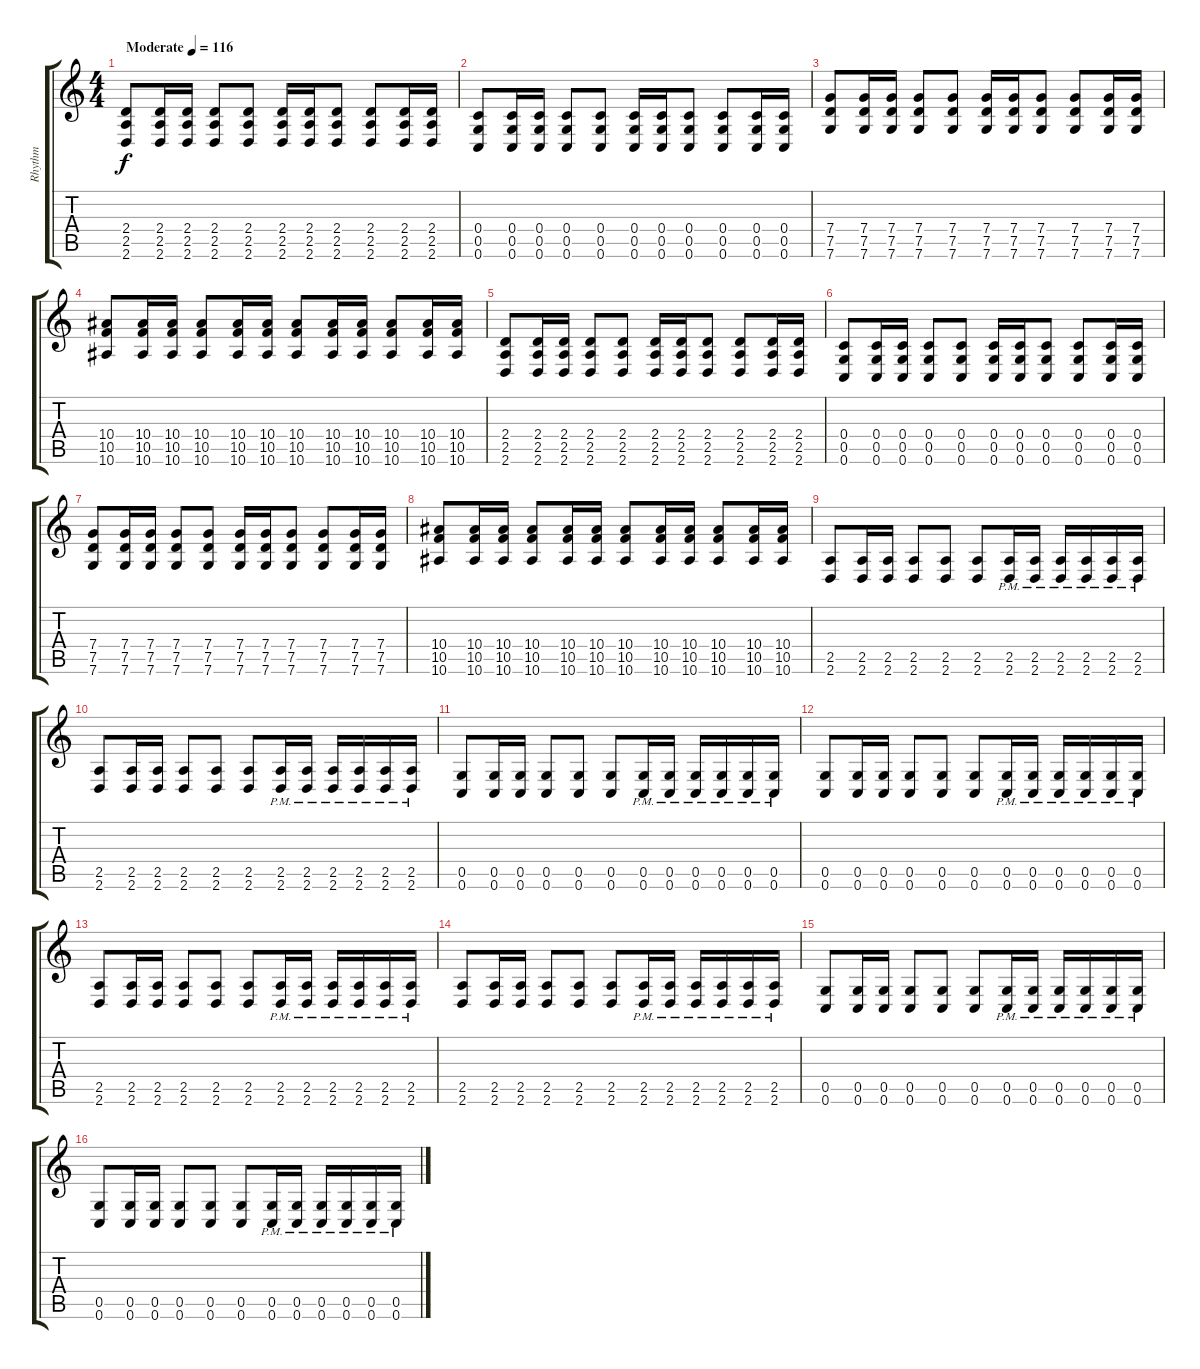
\track ("Rhythm" "Rhythm") {instrument distortionguitar}
\staff {score tabs}
\tuning (D4 A3 F3 C3 G2 C2) {hide}
\ts (4 4)
\tempo (116 "Moderate")
\clef g2
\ks c
(2.4 2.5 2.6).8{dy f instrument distortionguitar} (2.4 2.5 2.6).16 (2.4 2.5 2.6).16 (2.4 2.5 2.6).8 (2.4 2.5 2.6).8 (2.4 2.5 2.6).16 (2.4 2.5 2.6).16 (2.4 2.5 2.6).8 (2.4 2.5 2.6).8 (2.4 2.5 2.6).16 (2.4 2.5 2.6).16 |
(0.4 0.5 0.6).8 (0.4 0.5 0.6).16 (0.4 0.5 0.6).16 (0.4 0.5 0.6).8 (0.4 0.5 0.6).8 (0.4 0.5 0.6).16 (0.4 0.5 0.6).16 (0.4 0.5 0.6).8 (0.4 0.5 0.6).8 (0.4 0.5 0.6).16 (0.4 0.5 0.6).16 |
(7.4 7.5 7.6).8 (7.4 7.5 7.6).16 (7.4 7.5 7.6).16 (7.4 7.5 7.6).8 (7.4 7.5 7.6).8 (7.4 7.5 7.6).16 (7.4 7.5 7.6).16 (7.4 7.5 7.6).8 (7.4 7.5 7.6).8 (7.4 7.5 7.6).16 (7.4 7.5 7.6).16 |
(10.4 10.5 10.6).8 (10.4 10.5 10.6).16 (10.4 10.5 10.6).16 (10.4 10.5 10.6).8 (10.4 10.5 10.6).16 (10.4 10.5 10.6).16 (10.4 10.5 10.6).8 (10.4 10.5 10.6).16 (10.4 10.5 10.6).16 (10.4 10.5 10.6).8 (10.4 10.5 10.6).16 (10.4 10.5 10.6).16 |
(2.4 2.5 2.6).8 (2.4 2.5 2.6).16 (2.4 2.5 2.6).16 (2.4 2.5 2.6).8 (2.4 2.5 2.6).8 (2.4 2.5 2.6).16 (2.4 2.5 2.6).16 (2.4 2.5 2.6).8 (2.4 2.5 2.6).8 (2.4 2.5 2.6).16 (2.4 2.5 2.6).16 |
(0.4 0.5 0.6).8 (0.4 0.5 0.6).16 (0.4 0.5 0.6).16 (0.4 0.5 0.6).8 (0.4 0.5 0.6).8 (0.4 0.5 0.6).16 (0.4 0.5 0.6).16 (0.4 0.5 0.6).8 (0.4 0.5 0.6).8 (0.4 0.5 0.6).16 (0.4 0.5 0.6).16 |
(7.4 7.5 7.6).8 (7.4 7.5 7.6).16 (7.4 7.5 7.6).16 (7.4 7.5 7.6).8 (7.4 7.5 7.6).8 (7.4 7.5 7.6).16 (7.4 7.5 7.6).16 (7.4 7.5 7.6).8 (7.4 7.5 7.6).8 (7.4 7.5 7.6).16 (7.4 7.5 7.6).16 |
(10.4 10.5 10.6).8 (10.4 10.5 10.6).16 (10.4 10.5 10.6).16 (10.4 10.5 10.6).8 (10.4 10.5 10.6).16 (10.4 10.5 10.6).16 (10.4 10.5 10.6).8 (10.4 10.5 10.6).16 (10.4 10.5 10.6).16 (10.4 10.5 10.6).8 (10.4 10.5 10.6).16 (10.4 10.5 10.6).16 |
(2.5 2.6).8 (2.5 2.6).16 (2.5 2.6).16 (2.5 2.6).8 (2.5 2.6).8 (2.5 2.6).8 (2.5{pm} 2.6{pm}).16 (2.5{pm} 2.6{pm}).16 (2.5{pm} 2.6{pm}).16 (2.5{pm} 2.6{pm}).16 (2.5{pm} 2.6{pm}).16 (2.5{pm} 2.6{pm}).16 |
(2.5 2.6).8 (2.5 2.6).16 (2.5 2.6).16 (2.5 2.6).8 (2.5 2.6).8 (2.5 2.6).8 (2.5{pm} 2.6{pm}).16 (2.5{pm} 2.6{pm}).16 (2.5{pm} 2.6{pm}).16 (2.5{pm} 2.6{pm}).16 (2.5{pm} 2.6{pm}).16 (2.5{pm} 2.6{pm}).16 |
(0.5 0.6).8 (0.5 0.6).16 (0.5 0.6).16 (0.5 0.6).8 (0.5 0.6).8 (0.5 0.6).8 (0.5{pm} 0.6{pm}).16 (0.5{pm} 0.6{pm}).16 (0.5{pm} 0.6{pm}).16 (0.5{pm} 0.6{pm}).16 (0.5{pm} 0.6{pm}).16 (0.5{pm} 0.6{pm}).16 |
(0.5 0.6).8 (0.5 0.6).16 (0.5 0.6).16 (0.5 0.6).8 (0.5 0.6).8 (0.5 0.6).8 (0.5{pm} 0.6{pm}).16 (0.5{pm} 0.6{pm}).16 (0.5{pm} 0.6{pm}).16 (0.5{pm} 0.6{pm}).16 (0.5{pm} 0.6{pm}).16 (0.5{pm} 0.6{pm}).16 |
(2.5 2.6).8 (2.5 2.6).16 (2.5 2.6).16 (2.5 2.6).8 (2.5 2.6).8 (2.5 2.6).8 (2.5{pm} 2.6{pm}).16 (2.5{pm} 2.6{pm}).16 (2.5{pm} 2.6{pm}).16 (2.5{pm} 2.6{pm}).16 (2.5{pm} 2.6{pm}).16 (2.5{pm} 2.6{pm}).16 |
(2.5 2.6).8 (2.5 2.6).16 (2.5 2.6).16 (2.5 2.6).8 (2.5 2.6).8 (2.5 2.6).8 (2.5{pm} 2.6{pm}).16 (2.5{pm} 2.6{pm}).16 (2.5{pm} 2.6{pm}).16 (2.5{pm} 2.6{pm}).16 (2.5{pm} 2.6{pm}).16 (2.5{pm} 2.6{pm}).16 |
(0.5 0.6).8 (0.5 0.6).16 (0.5 0.6).16 (0.5 0.6).8 (0.5 0.6).8 (0.5 0.6).8 (0.5{pm} 0.6{pm}).16 (0.5{pm} 0.6{pm}).16 (0.5{pm} 0.6{pm}).16 (0.5{pm} 0.6{pm}).16 (0.5{pm} 0.6{pm}).16 (0.5{pm} 0.6{pm}).16 |
(0.5 0.6).8 (0.5 0.6).16 (0.5 0.6).16 (0.5 0.6).8 (0.5 0.6).8 (0.5 0.6).8 (0.5{pm} 0.6{pm}).16 (0.5{pm} 0.6{pm}).16 (0.5{pm} 0.6{pm}).16 (0.5{pm} 0.6{pm}).16 (0.5{pm} 0.6{pm}).16 (0.5{pm} 0.6{pm}).16
